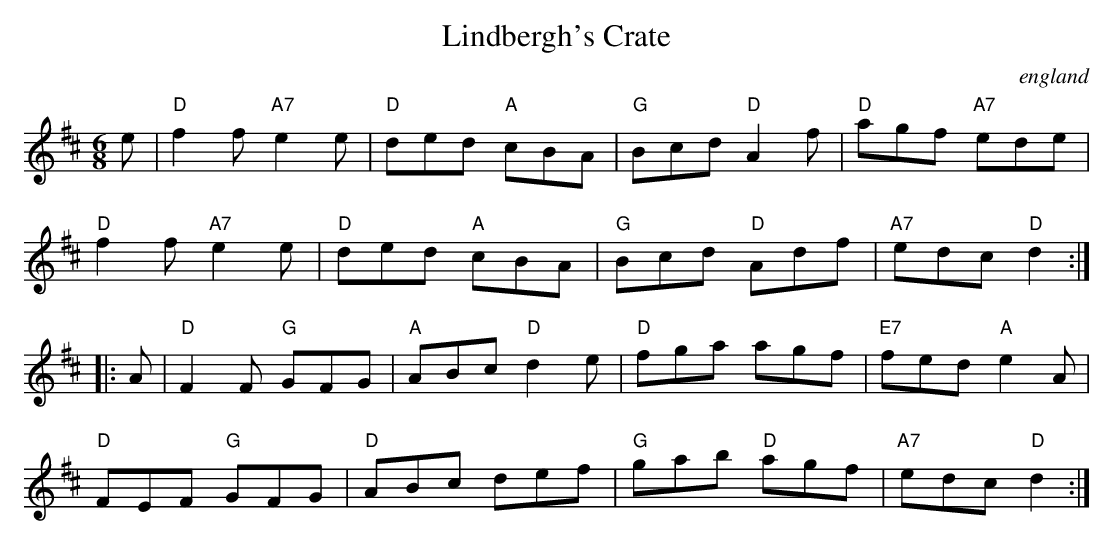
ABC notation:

X:1
T:Lindbergh's Crate
O:england
M:6/8
K:D
e|"D"f2f "A7"e2e|"D"ded "A"cBA|"G"Bcd "D"A2f|"D"agf "A7"ede|
"D"f2f "A7"e2e|"D"ded "A"cBA|"G"Bcd "D"Adf|"A7"edc "D"d2::
A|"D"F2F "G"GFG|"A"ABc "D"d2e|"D"fga agf|"E7"fed "A"e2A|
"D"FEF "G"GFG|"D"ABc def|"G"gab "D"agf|"A7"edc "D"d2:|
